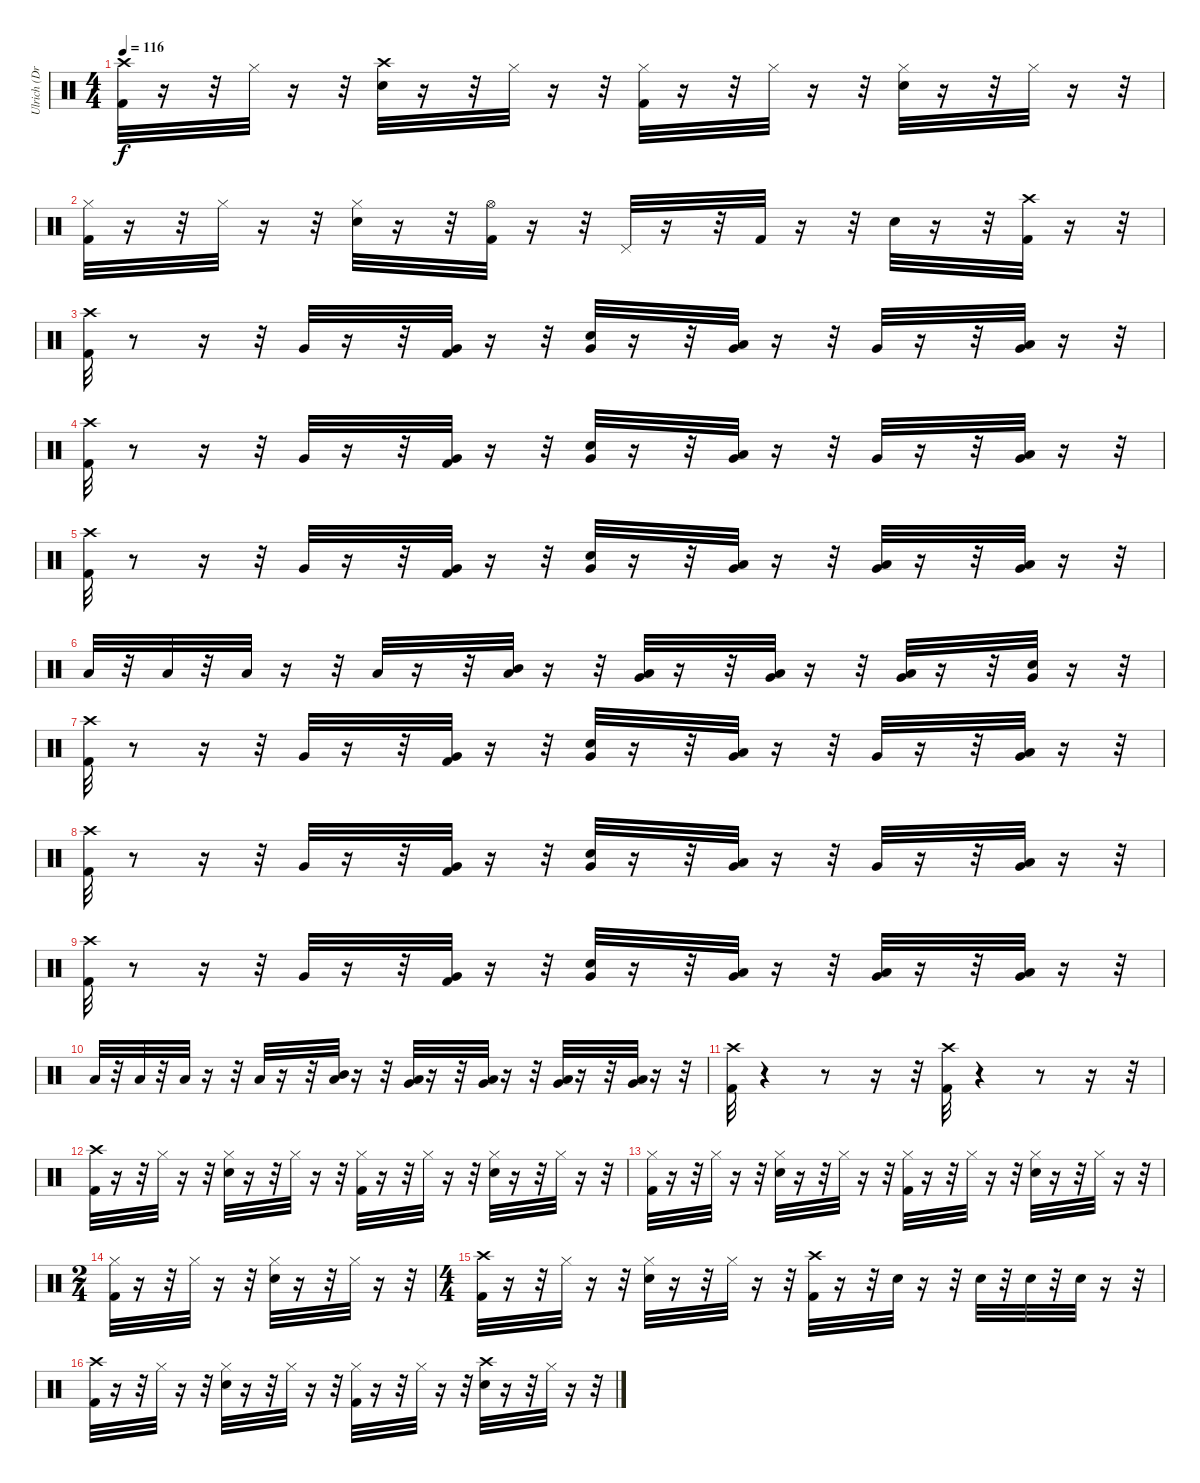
\track ("Ulrich (Drums)" "Ulrich (Dr") {instrument percussion}
\staff {score}
\articulation defaults
\ts (4 4)
\tempo 116
\clef neutral
\ks c
("Crash high (hit)" "Kick (hit) 2").32{dy f} r.16 r.32 "Hi-Hat (closed)".32 r.16 r.32 ("Snare (hit) 2" "Crash high (hit)").32 r.16 r.32 "Hi-Hat (closed)".32 r.16 r.32 ("Hi-Hat (closed)" "Kick (hit) 2").32 r.16 r.32 "Hi-Hat (closed)".32 r.16 r.32 ("Hi-Hat (closed)" "Snare (hit) 2").32 r.16 r.32 "Hi-Hat (closed)".32 r.16 r.32 |
("Hi-Hat (closed)" "Kick (hit) 2").32 r.16 r.32 "Hi-Hat (closed)".32 r.16 r.32 ("Snare (hit) 2" "Hi-Hat (closed)").32 r.16 r.32 ("Hi-Hat (open)" "Kick (hit) 2").32 r.16 r.32 "Pedal Hi-Hat (hit)".32 r.16 r.32 "Kick (hit) 2".32 r.16 r.32 "Snare (hit) 2".32 r.16 r.32 ("Crash high (hit)" "Kick (hit) 2").32 r.16 r.32 |
("Kick (hit) 2" "Crash high (hit)").32 r.8 r.16 r.32 "Very Low Tom (hit)".32 r.16 r.32 ("Kick (hit) 2" "Very Low Tom (hit)").32 r.16 r.32 ("Snare (hit) 2" "Very Low Tom (hit)").32 r.16 r.32 ("Low Tom (hit)" "Very Low Tom (hit)").32 r.16 r.32 "Very Low Tom (hit)".32 r.16 r.32 ("Low Tom (hit)" "Very Low Tom (hit)").32 r.16 r.32 |
("Kick (hit) 2" "Crash high (hit)").32 r.8 r.16 r.32 "Very Low Tom (hit)".32 r.16 r.32 ("Kick (hit) 2" "Very Low Tom (hit)").32 r.16 r.32 ("Snare (hit) 2" "Very Low Tom (hit)").32 r.16 r.32 ("Low Tom (hit)" "Very Low Tom (hit)").32 r.16 r.32 "Very Low Tom (hit)".32 r.16 r.32 ("Low Tom (hit)" "Very Low Tom (hit)").32 r.16 r.32 |
("Kick (hit) 2" "Crash high (hit)").32 r.8 r.16 r.32 "Very Low Tom (hit)".32 r.16 r.32 ("Kick (hit) 2" "Very Low Tom (hit)").32 r.16 r.32 ("Snare (hit) 2" "Very Low Tom (hit)").32 r.16 r.32 ("Low Tom (hit)" "Very Low Tom (hit)").32 r.16 r.32 ("Low Tom (hit)" "Very Low Tom (hit)").32 r.16 r.32 ("Low Tom (hit)" "Very Low Tom (hit)").32 r.16 r.32 |
"Low Tom (hit)".32 r.32 "Low Tom (hit)".32 r.32 "Low Tom (hit)".32 r.16 r.32 "Low Tom (hit)".32 r.16 r.32 ("Mid Tom (hit)" "Low Tom (hit)").32 r.16 r.32 ("Very Low Tom (hit)" "Low Tom (hit)").32 r.16 r.32 ("Very Low Tom (hit)" "Low Tom (hit)").32 r.16 r.32 ("Very Low Tom (hit)" "Low Tom (hit)").32 r.16 r.32 ("Snare (hit) 2" "Very Low Tom (hit)").32 r.16 r.32 |
("Kick (hit) 2" "Crash high (hit)").32 r.8 r.16 r.32 "Very Low Tom (hit)".32 r.16 r.32 ("Kick (hit) 2" "Very Low Tom (hit)").32 r.16 r.32 ("Snare (hit) 2" "Very Low Tom (hit)").32 r.16 r.32 ("Low Tom (hit)" "Very Low Tom (hit)").32 r.16 r.32 "Very Low Tom (hit)".32 r.16 r.32 ("Low Tom (hit)" "Very Low Tom (hit)").32 r.16 r.32 |
("Kick (hit) 2" "Crash high (hit)").32 r.8 r.16 r.32 "Very Low Tom (hit)".32 r.16 r.32 ("Kick (hit) 2" "Very Low Tom (hit)").32 r.16 r.32 ("Snare (hit) 2" "Very Low Tom (hit)").32 r.16 r.32 ("Low Tom (hit)" "Very Low Tom (hit)").32 r.16 r.32 "Very Low Tom (hit)".32 r.16 r.32 ("Low Tom (hit)" "Very Low Tom (hit)").32 r.16 r.32 |
("Kick (hit) 2" "Crash high (hit)").32 r.8 r.16 r.32 "Very Low Tom (hit)".32 r.16 r.32 ("Kick (hit) 2" "Very Low Tom (hit)").32 r.16 r.32 ("Snare (hit) 2" "Very Low Tom (hit)").32 r.16 r.32 ("Low Tom (hit)" "Very Low Tom (hit)").32 r.16 r.32 ("Low Tom (hit)" "Very Low Tom (hit)").32 r.16 r.32 ("Low Tom (hit)" "Very Low Tom (hit)").32 r.16 r.32 |
"Low Tom (hit)".32 r.32 "Low Tom (hit)".32 r.32 "Low Tom (hit)".32 r.16 r.32 "Low Tom (hit)".32 r.16 r.32 ("Mid Tom (hit)" "Low Tom (hit)").32 r.16 r.32 ("Very Low Tom (hit)" "Low Tom (hit)").32 r.16 r.32 ("Very Low Tom (hit)" "Low Tom (hit)").32 r.16 r.32 ("Very Low Tom (hit)" "Low Tom (hit)").32 r.16 r.32 ("Low Tom (hit)" "Very Low Tom (hit)").32 r.16 r.32 |
("Kick (hit) 2" "Crash high (hit)").32 r.4 r.8 r.16 r.32 ("Kick (hit) 2" "Crash high (hit)").32 r.4 r.8 r.16 r.32 |
("Kick (hit) 2" "Crash high (hit)").32 r.16 r.32 "Hi-Hat (closed)".32 r.16 r.32 ("Snare (hit) 2" "Hi-Hat (closed)").32 r.16 r.32 "Hi-Hat (closed)".32 r.16 r.32 ("Kick (hit) 2" "Hi-Hat (closed)").32 r.16 r.32 "Hi-Hat (closed)".32 r.16 r.32 ("Snare (hit) 2" "Hi-Hat (closed)").32 r.16 r.32 "Hi-Hat (closed)".32 r.16 r.32 |
("Kick (hit) 2" "Hi-Hat (closed)").32 r.16 r.32 "Hi-Hat (closed)".32 r.16 r.32 ("Snare (hit) 2" "Hi-Hat (closed)").32 r.16 r.32 "Hi-Hat (closed)".32 r.16 r.32 ("Kick (hit) 2" "Hi-Hat (closed)").32 r.16 r.32 "Hi-Hat (closed)".32 r.16 r.32 ("Snare (hit) 2" "Hi-Hat (closed)").32 r.16 r.32 "Hi-Hat (closed)".32 r.16 r.32 |
\ts (2 4)
("Kick (hit) 2" "Hi-Hat (closed)").32 r.16 r.32 "Hi-Hat (closed)".32 r.16 r.32 ("Snare (hit) 2" "Hi-Hat (closed)").32 r.16 r.32 "Hi-Hat (closed)".32 r.16 r.32 |
\ts (4 4)
("Kick (hit) 2" "Crash high (hit)").32 r.16 r.32 "Hi-Hat (closed)".32 r.16 r.32 ("Snare (hit) 2" "Hi-Hat (closed)").32 r.16 r.32 "Hi-Hat (closed)".32 r.16 r.32 ("Kick (hit) 2" "Crash high (hit)").32 r.16 r.32 "Snare (hit) 2".32 r.16 r.32 "Snare (hit) 2".32 r.32 "Snare (hit) 2".32 r.32 "Snare (hit) 2".32 r.16 r.32 |
("Kick (hit) 2" "Crash high (hit)").32 r.16 r.32 "Hi-Hat (closed)".32 r.16 r.32 ("Snare (hit) 2" "Hi-Hat (closed)").32 r.16 r.32 "Hi-Hat (closed)".32 r.16 r.32 ("Hi-Hat (closed)" "Kick (hit) 2").32 r.16 r.32 "Hi-Hat (closed)".32 r.16 r.32 ("Crash high (hit)" "Snare (hit) 2").32 r.16 r.32 "Hi-Hat (closed)".32 r.16 r.32
